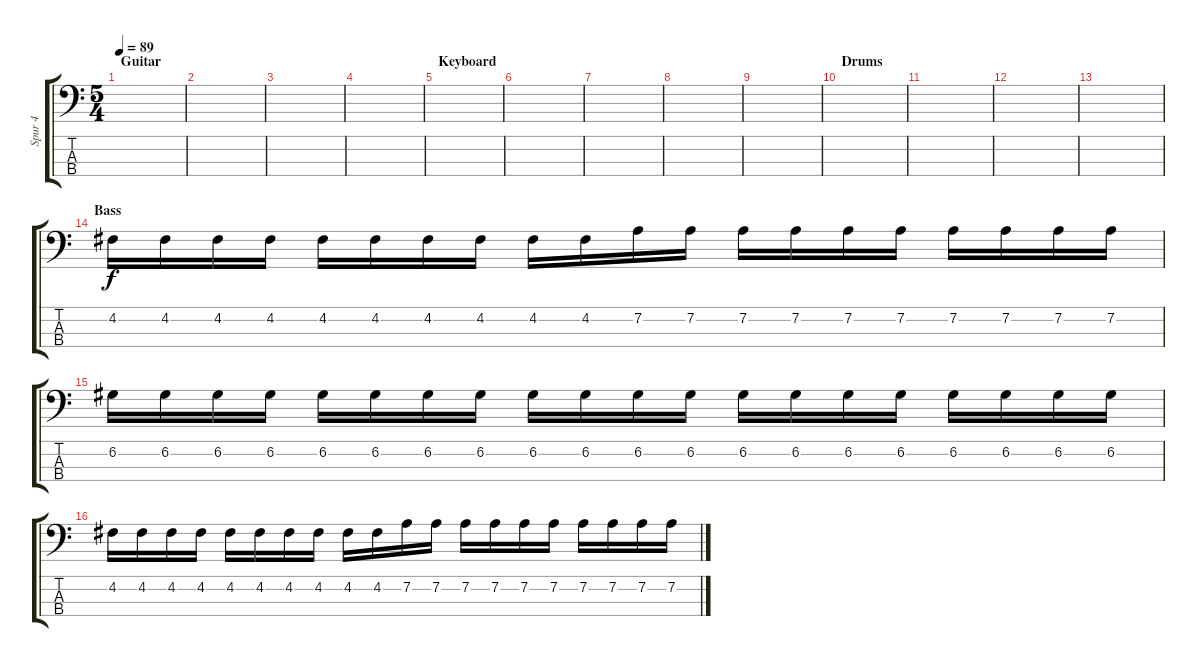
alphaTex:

\track ("Spur 4" "Spur 4") {instrument electricbassfinger}
\staff {score tabs}
\tuning (G2 D2 A1 E1) {hide}
\ts (5 4)
\section ("" "Guitar")
\tempo 89
\clef f4
\ks c
|
|
|
|
\section ("" "Keyboard")
|
|
|
|
|
\section ("" "Drums")
|
|
|
|
\section ("" "Bass")
4.2.16 4.2.16 4.2.16 4.2.16 4.2.16 4.2.16 4.2.16 4.2.16 4.2.16 4.2.16 7.2.16 7.2.16 7.2.16 7.2.16 7.2.16 7.2.16 7.2.16 7.2.16 7.2.16 7.2.16 |
6.2.16 6.2.16 6.2.16 6.2.16 6.2.16 6.2.16 6.2.16 6.2.16 6.2.16 6.2.16 6.2.16 6.2.16 6.2.16 6.2.16 6.2.16 6.2.16 6.2.16 6.2.16 6.2.16 6.2.16 |
4.2.16 4.2.16 4.2.16 4.2.16 4.2.16 4.2.16 4.2.16 4.2.16 4.2.16 4.2.16 7.2.16 7.2.16 7.2.16 7.2.16 7.2.16 7.2.16 7.2.16 7.2.16 7.2.16 7.2.16
